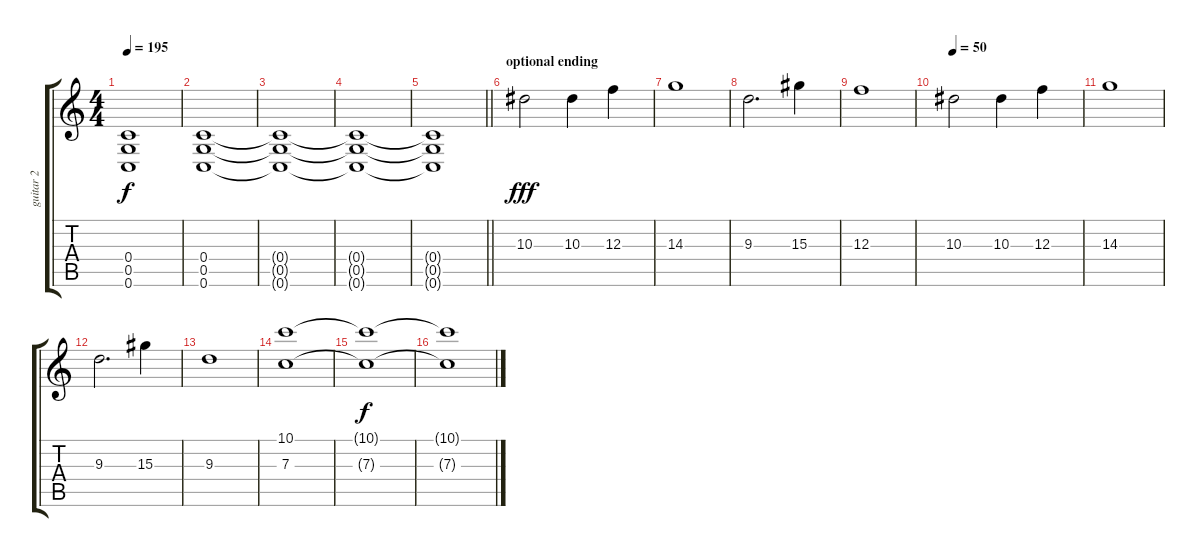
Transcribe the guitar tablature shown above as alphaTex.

\track ("guitar 2" "guitar 2") {instrument overdrivenguitar}
\staff {score tabs}
\tuning (D4 A3 F3 C3 G2 C2) {hide}
\ts (4 4)
\tempo 195
\clef g2
\ks c
(0.4{t} 0.5{t} 0.6{t}).1{dy f} |
(0.4 0.5 0.6).1 |
(0.4{t} 0.5{t} 0.6{t}).1 |
(0.4{t} 0.5{t} 0.6{t}).1 |
\barLineRight lightlight
(0.4{t} 0.5{t} 0.6{t}).1 |
\section ("" "optional ending")
10.3.2{dy fff} 10.3.4 12.3.4 |
14.3.1 |
9.3.2{d} 15.3.4 |
12.3.1 |
\tempo 50
10.3.2 10.3.4 12.3.4 |
14.3.1 |
9.3.2{d} 15.3.4 |
9.3.1 |
(10.1 7.3).1{volume 0} |
(10.1{t} 7.3{t}).1{dy f} |
(10.1{t} 7.3{t}).1
